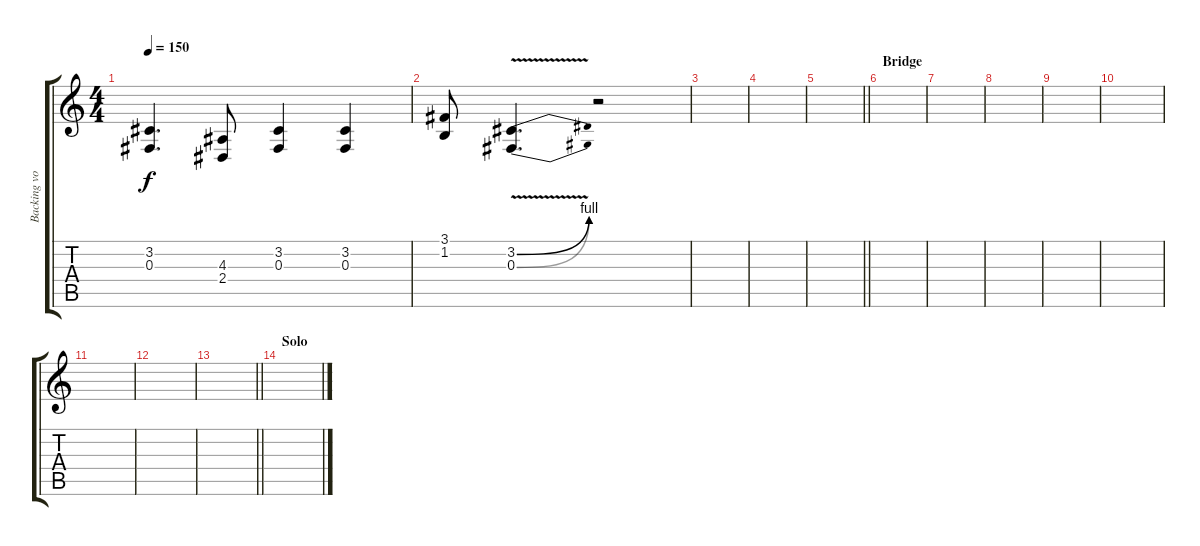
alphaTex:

\track ("Backing vocals" "Backing vo") {instrument cello}
\staff {score tabs}
\tuning (Eb4 Bb3 Gb3 Db3 Ab2 Eb2) {hide}
\ts (4 4)
\tempo 150
\clef g2
\ks c
(3.2 0.3).4{d dy f} (4.3 2.4).8 (3.2 0.3).4 (3.2 0.3).4 |
(3.1 1.2).8 (3.2{be (bend 0 0 60 4) v} 0.3{be (bend 0 0 60 4) v}).4{d} r.2 |
|
|
\barLineRight lightlight
|
\section ("" "Bridge")
|
|
|
|
|
|
|
\barLineRight lightlight
|
\section ("" "Solo")
